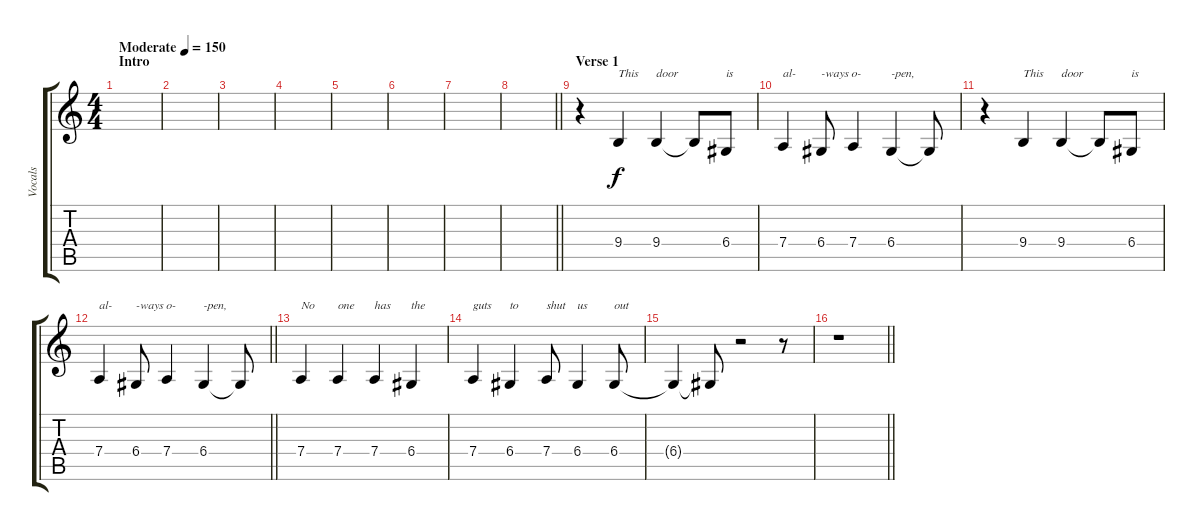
\track ("Vocals" "Vocals") {instrument tenorsax}
\staff {score tabs}
\tuning (E4 B3 G3 D3 A2 E2) {hide}
\ts (4 4)
\section ("" "Intro")
\tempo (150 "Moderate")
\clef g2
\ks c
|
|
|
|
|
|
|
\barLineRight lightlight
|
\section ("" "Verse 1")
r.4 9.4.4{txt "This"} 9.4.4{txt "door"} 9.4{t}.8 6.4.8{txt "is"} |
7.4.4{txt "al-"} 6.4.8{txt "-ways o-"} 7.4.4 6.4.4{txt "-pen,"} 6.4{t}.8 |
r.4 9.4.4{txt "This"} 9.4.4{txt "door"} 9.4{t}.8 6.4.8{txt "is"} |
\barLineRight lightlight
7.4.4{txt "al-"} 6.4.8{txt "-ways o-"} 7.4.4 6.4.4{txt "-pen,"} 6.4{t}.8 |
7.4.4{txt "No"} 7.4.4{txt "one"} 7.4.4{txt "has"} 6.4.4{txt "the"} |
7.4.4{txt "guts"} 6.4.4{txt "to"} 7.4.8{txt "shut"} 6.4.4{txt "us"} 6.4.8{txt "out"} |
6.4{t}.4 6.4{t}.8 r.2 r.8 |
\barLineRight lightlight
r.1
